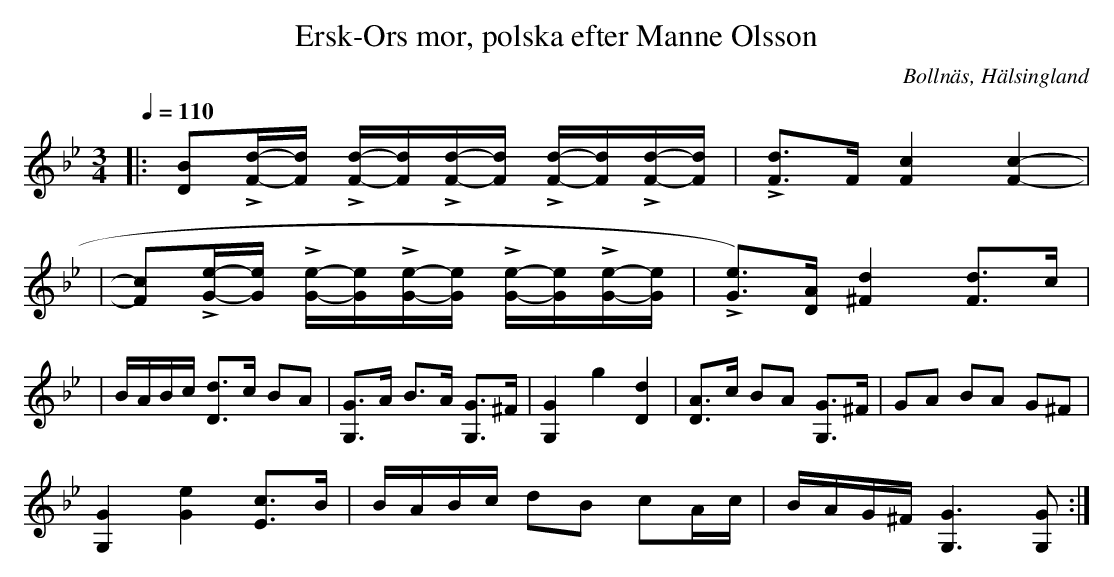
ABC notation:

X:1
T: Ersk-Ors mor, polska efter Manne Olsson
O:Bollnäs, Hälsingland
M:3/4
L:1/8
Q:1/4=110
K:Gm
|:[D B]L[F/d/]-[F/d/] L[F/d/]-[F/d/]L[F/d/]-[F/d/] L[F/d/]-[F/d/]L[F/d/]-[F/d/]|L[F d]>F [F2 c2] [F2 c2]-|
|[F c]L[G/e/]-[G/e/] L[G/e/]-[G/e/]L[G/e/]-[G/e/] L[G/e/]-[G/e/]L[G/e/]-[G/e/]|L[Ge])>[D A] [^F2 d2] [F d]>c|
|B/A/B/c/ [D d]>c BA|[G, G]>A B>A [G, G]>^F|[G,2 G2] g2 [D2 d2]|[D A]>c BA [G, G]>^F|GA BA G^F|
[G,2 G2] [G2 e2] [E c]>B|B/A/B/c/ dB cA/c/|B/A/G/^F/ [G,3 G3][G, G]:|
